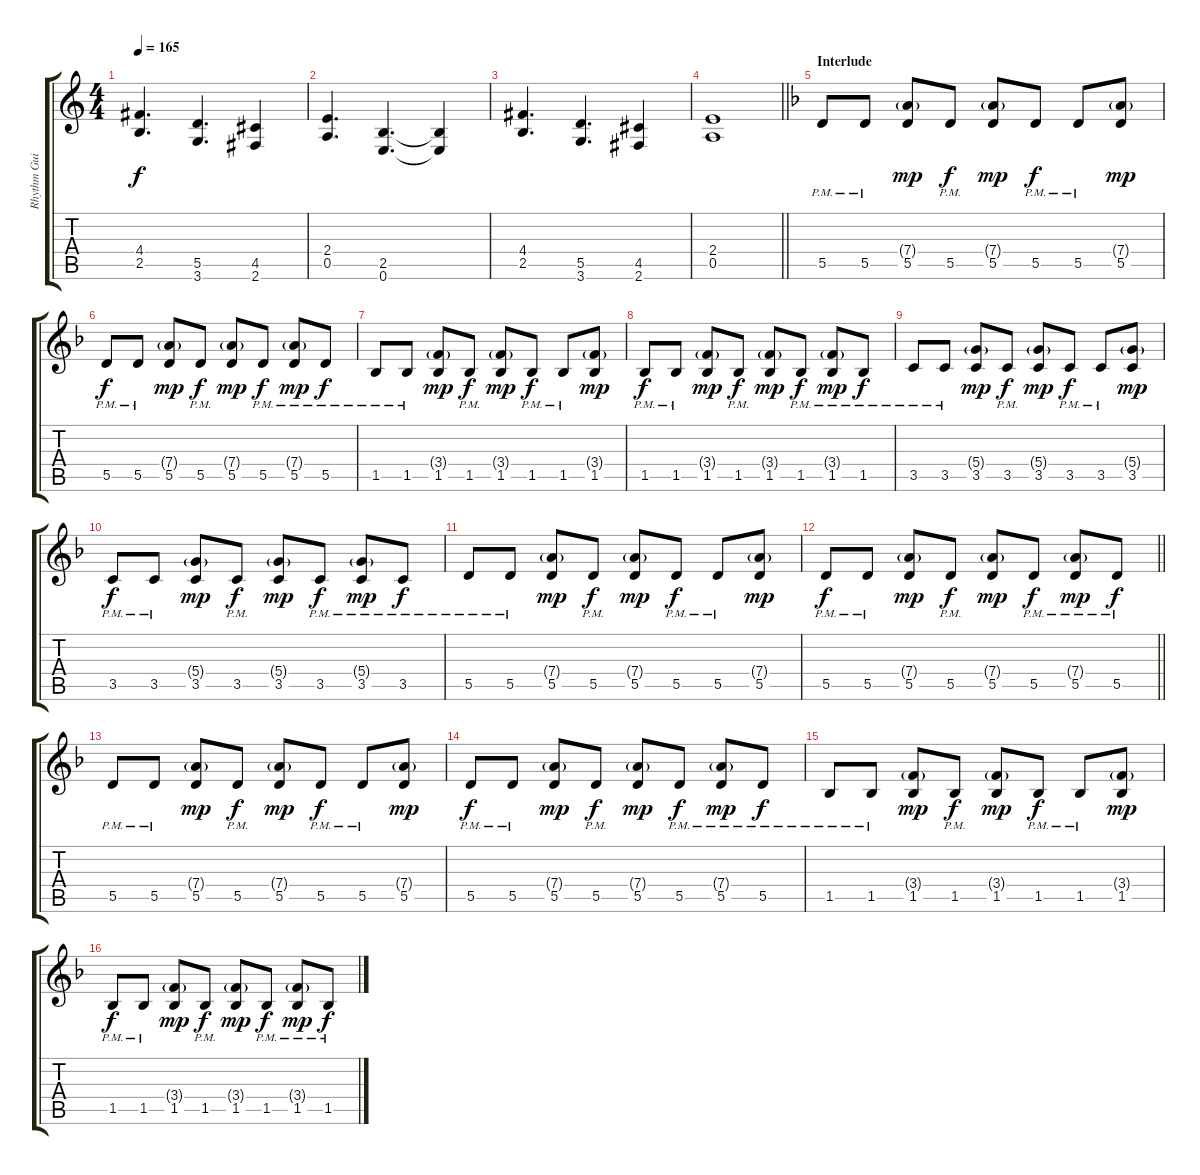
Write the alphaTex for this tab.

\track ("Rhythm Guitar 2: Florian Ramsauer" "Rhythm Gui") {instrument distortionguitar}
\staff {score tabs}
\tuning (E4 B3 G3 D3 A2 E2) {hide}
\ts (4 4)
\tempo 165
\clef g2
\ks aminor
(4.4 2.5).4{d dy f} (5.5 3.6).4{d} (4.5 2.6).4 |
(2.4 0.5).4{d} (2.5 0.6).4{d} (2.5{t} 0.6{t}).4 |
(4.4 2.5).4{d} (5.5 3.6).4{d} (4.5 2.6).4 |
\barLineRight lightlight
(2.4 0.5).1 |
\section ("" "Interlude")
\ks dminor
5.5{pm}.8 5.5{pm}.8 (7.4{g} 5.5).8{dy mp} 5.5{pm}.8{dy f} (7.4{g} 5.5).8{dy mp} 5.5{pm}.8{dy f} 5.5{pm}.8 (7.4{g} 5.5).8{dy mp} |
5.5{pm}.8{dy f} 5.5{pm}.8 (7.4{g} 5.5).8{dy mp} 5.5{pm}.8{dy f} (7.4{g} 5.5).8{dy mp} 5.5{pm}.8{dy f} (7.4{g} 5.5{pm}).8{dy mp} 5.5{pm}.8{dy f} |
1.5{pm}.8 1.5{pm}.8 (3.4{g} 1.5).8{dy mp} 1.5{pm}.8{dy f} (3.4{g} 1.5).8{dy mp} 1.5{pm}.8{dy f} 1.5{pm}.8 (3.4{g} 1.5).8{dy mp} |
1.5{pm}.8{dy f} 1.5{pm}.8 (3.4{g} 1.5).8{dy mp} 1.5{pm}.8{dy f} (3.4{g} 1.5).8{dy mp} 1.5{pm}.8{dy f} (3.4{g} 1.5{pm}).8{dy mp} 1.5{pm}.8{dy f} |
3.5{pm}.8 3.5{pm}.8 (5.4{g} 3.5).8{dy mp} 3.5{pm}.8{dy f} (5.4{g} 3.5).8{dy mp} 3.5{pm}.8{dy f} 3.5{pm}.8 (5.4{g} 3.5).8{dy mp} |
3.5{pm}.8{dy f} 3.5{pm}.8 (5.4{g} 3.5).8{dy mp} 3.5{pm}.8{dy f} (5.4{g} 3.5).8{dy mp} 3.5{pm}.8{dy f} (5.4{g} 3.5{pm}).8{dy mp} 3.5{pm}.8{dy f} |
5.5{pm}.8 5.5{pm}.8 (7.4{g} 5.5).8{dy mp} 5.5{pm}.8{dy f} (7.4{g} 5.5).8{dy mp} 5.5{pm}.8{dy f} 5.5{pm}.8 (7.4{g} 5.5).8{dy mp} |
\barLineRight lightlight
5.5{pm}.8{dy f} 5.5{pm}.8 (7.4{g} 5.5).8{dy mp} 5.5{pm}.8{dy f} (7.4{g} 5.5).8{dy mp} 5.5{pm}.8{dy f} (7.4{g} 5.5{pm}).8{dy mp} 5.5{pm}.8{dy f} |
5.5{pm}.8 5.5{pm}.8 (7.4{g} 5.5).8{dy mp} 5.5{pm}.8{dy f} (7.4{g} 5.5).8{dy mp} 5.5{pm}.8{dy f} 5.5{pm}.8 (7.4{g} 5.5).8{dy mp} |
5.5{pm}.8{dy f} 5.5{pm}.8 (7.4{g} 5.5).8{dy mp} 5.5{pm}.8{dy f} (7.4{g} 5.5).8{dy mp} 5.5{pm}.8{dy f} (7.4{g} 5.5{pm}).8{dy mp} 5.5{pm}.8{dy f} |
1.5{pm}.8 1.5{pm}.8 (3.4{g} 1.5).8{dy mp} 1.5{pm}.8{dy f} (3.4{g} 1.5).8{dy mp} 1.5{pm}.8{dy f} 1.5{pm}.8 (3.4{g} 1.5).8{dy mp} |
1.5{pm}.8{dy f} 1.5{pm}.8 (3.4{g} 1.5).8{dy mp} 1.5{pm}.8{dy f} (3.4{g} 1.5).8{dy mp} 1.5{pm}.8{dy f} (3.4{g} 1.5{pm}).8{dy mp} 1.5{pm}.8{dy f}
